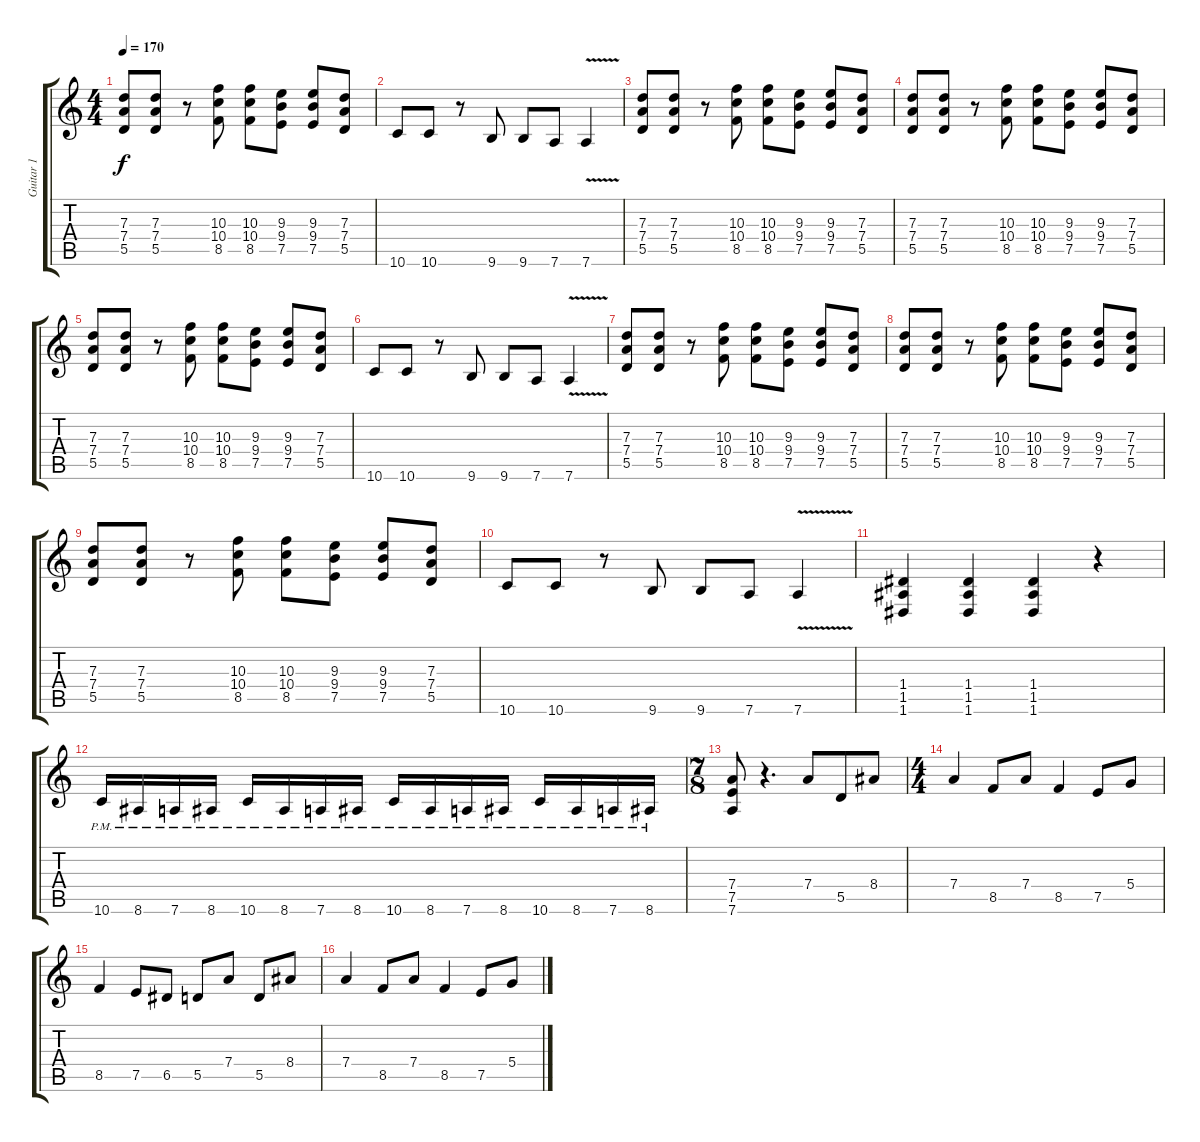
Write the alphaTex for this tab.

\track ("Guitar 1" "Guitar 1") {instrument acousticguitarsteel}
\staff {score tabs}
\tuning (E4 B3 G3 D3 A2 D2) {hide}
\ts (4 4)
\tempo 170
\clef g2
\ks c
(7.3 7.4 5.5).8{dy f} (7.3 7.4 5.5).8 r.8 (10.3 10.4 8.5).8 (10.3 10.4 8.5).8 (9.3 9.4 7.5).8 (9.3 9.4 7.5).8 (7.3 7.4 5.5).8 |
10.6.8 10.6.8 r.8 9.6.8 9.6.8 7.6.8 7.6{v}.4 |
(7.3 7.4 5.5).8 (7.3 7.4 5.5).8 r.8 (10.3 10.4 8.5).8 (10.3 10.4 8.5).8 (9.3 9.4 7.5).8 (9.3 9.4 7.5).8 (7.3 7.4 5.5).8 |
(7.3 7.4 5.5).8 (7.3 7.4 5.5).8 r.8 (10.3 10.4 8.5).8 (10.3 10.4 8.5).8 (9.3 9.4 7.5).8 (9.3 9.4 7.5).8 (7.3 7.4 5.5).8 |
(7.3 7.4 5.5).8 (7.3 7.4 5.5).8 r.8 (10.3 10.4 8.5).8 (10.3 10.4 8.5).8 (9.3 9.4 7.5).8 (9.3 9.4 7.5).8 (7.3 7.4 5.5).8 |
10.6.8 10.6.8 r.8 9.6.8 9.6.8 7.6.8 7.6{v}.4 |
(7.3 7.4 5.5).8 (7.3 7.4 5.5).8 r.8 (10.3 10.4 8.5).8 (10.3 10.4 8.5).8 (9.3 9.4 7.5).8 (9.3 9.4 7.5).8 (7.3 7.4 5.5).8 |
(7.3 7.4 5.5).8 (7.3 7.4 5.5).8 r.8 (10.3 10.4 8.5).8 (10.3 10.4 8.5).8 (9.3 9.4 7.5).8 (9.3 9.4 7.5).8 (7.3 7.4 5.5).8 |
(7.3 7.4 5.5).8 (7.3 7.4 5.5).8 r.8 (10.3 10.4 8.5).8 (10.3 10.4 8.5).8 (9.3 9.4 7.5).8 (9.3 9.4 7.5).8 (7.3 7.4 5.5).8 |
10.6.8 10.6.8 r.8 9.6.8 9.6.8 7.6.8 7.6{v}.4 |
(1.4 1.5 1.6).4 (1.4 1.5 1.6).4 (1.4 1.5 1.6).4 r.4 |
10.6{pm}.16 8.6{pm}.16 7.6{pm}.16 8.6{pm}.16 10.6{pm}.16 8.6{pm}.16 7.6{pm}.16 8.6{pm}.16 10.6{pm}.16 8.6{pm}.16 7.6{pm}.16 8.6{pm}.16 10.6{pm}.16 8.6{pm}.16 7.6{pm}.16 8.6{pm}.16 |
\ts (7 8)
(7.4 7.5 7.6).8 r.4{d} 7.4.8 5.5.8 8.4.8 |
\ts (4 4)
7.4.4 8.5.8 7.4.8 8.5.4 7.5.8 5.4.8 |
8.5.4 7.5.8 6.5.8 5.5.8 7.4.8 5.5.8 8.4.8 |
7.4.4 8.5.8 7.4.8 8.5.4 7.5.8 5.4.8
